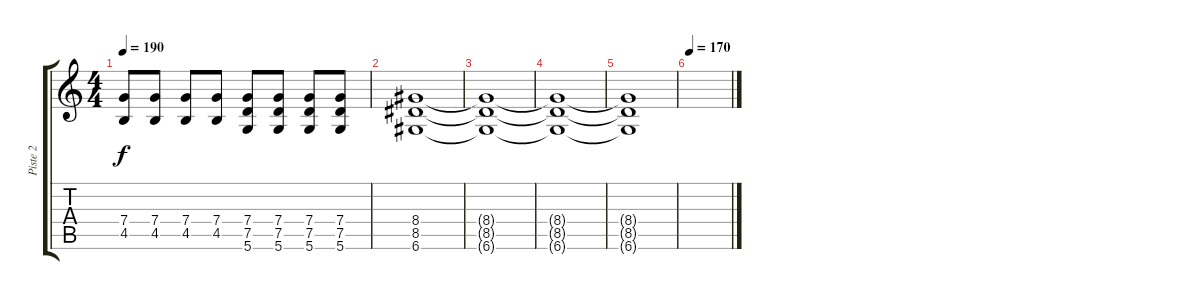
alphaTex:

\track ("Piste 2" "Piste 2") {instrument distortionguitar}
\staff {score tabs}
\tuning (D4 A3 F3 C3 G2 D2) {hide}
\ts (4 4)
\tempo 190
\clef g2
\ks c
(7.4 4.5).8{dy f} (7.4 4.5).8 (7.4 4.5).8 (7.4 4.5).8 (7.4 7.5 5.6).8 (7.4 7.5 5.6).8 (7.4 7.5 5.6).8 (7.4 7.5 5.6).8 |
(8.4 8.5 6.6).1 |
(8.4{t} 8.5{t} 6.6{t}).1 |
(8.4{t} 8.5{t} 6.6{t}).1 |
(8.4{t} 8.5{t} 6.6{t}).1 |
\tempo 170
